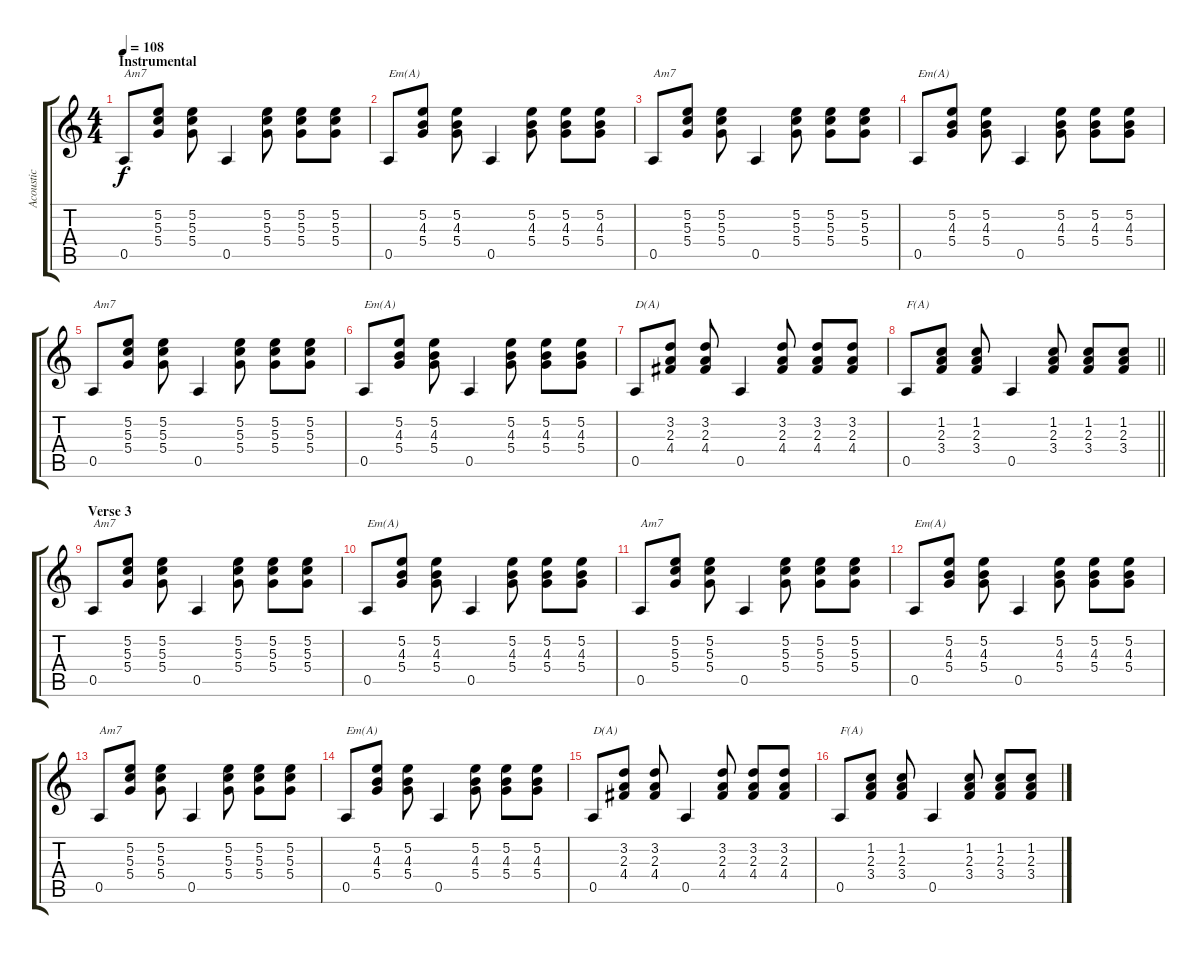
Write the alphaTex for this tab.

\track ("Acoustic" "Acoustic") {instrument acousticguitarsteel}
\staff {score tabs}
\tuning (E4 B3 G3 D3 A2 E2) {hide}
\ts (4 4)
\section ("" "Instrumental")
\tempo 108
\clef g2
\ks c
0.5.8{txt "Am7" dy f} (5.2 5.3 5.4).8 (5.2 5.3 5.4).8 0.5.4 (5.2 5.3 5.4).8 (5.2 5.3 5.4).8 (5.2 5.3 5.4).8 |
0.5.8{txt "Em(A)"} (5.2 4.3 5.4).8 (5.2 4.3 5.4).8 0.5.4 (5.2 4.3 5.4).8 (5.2 4.3 5.4).8 (5.2 4.3 5.4).8 |
0.5.8{txt "Am7"} (5.2 5.3 5.4).8 (5.2 5.3 5.4).8 0.5.4 (5.2 5.3 5.4).8 (5.2 5.3 5.4).8 (5.2 5.3 5.4).8 |
0.5.8{txt "Em(A)"} (5.2 4.3 5.4).8 (5.2 4.3 5.4).8 0.5.4 (5.2 4.3 5.4).8 (5.2 4.3 5.4).8 (5.2 4.3 5.4).8 |
0.5.8{txt "Am7"} (5.2 5.3 5.4).8 (5.2 5.3 5.4).8 0.5.4 (5.2 5.3 5.4).8 (5.2 5.3 5.4).8 (5.2 5.3 5.4).8 |
0.5.8{txt "Em(A)"} (5.2 4.3 5.4).8 (5.2 4.3 5.4).8 0.5.4 (5.2 4.3 5.4).8 (5.2 4.3 5.4).8 (5.2 4.3 5.4).8 |
0.5.8{txt "D(A)"} (3.2 2.3 4.4).8 (3.2 2.3 4.4).8 0.5.4 (3.2 2.3 4.4).8 (3.2 2.3 4.4).8 (3.2 2.3 4.4).8 |
\barLineRight lightlight
0.5.8{txt "F(A)"} (1.2 2.3 3.4).8 (1.2 2.3 3.4).8 0.5.4 (1.2 2.3 3.4).8 (1.2 2.3 3.4).8 (1.2 2.3 3.4).8 |
\section ("" "Verse 3")
0.5.8{txt "Am7"} (5.2 5.3 5.4).8 (5.2 5.3 5.4).8 0.5.4 (5.2 5.3 5.4).8 (5.2 5.3 5.4).8 (5.2 5.3 5.4).8 |
0.5.8{txt "Em(A)"} (5.2 4.3 5.4).8 (5.2 4.3 5.4).8 0.5.4 (5.2 4.3 5.4).8 (5.2 4.3 5.4).8 (5.2 4.3 5.4).8 |
0.5.8{txt "Am7"} (5.2 5.3 5.4).8 (5.2 5.3 5.4).8 0.5.4 (5.2 5.3 5.4).8 (5.2 5.3 5.4).8 (5.2 5.3 5.4).8 |
0.5.8{txt "Em(A)"} (5.2 4.3 5.4).8 (5.2 4.3 5.4).8 0.5.4 (5.2 4.3 5.4).8 (5.2 4.3 5.4).8 (5.2 4.3 5.4).8 |
0.5.8{txt "Am7"} (5.2 5.3 5.4).8 (5.2 5.3 5.4).8 0.5.4 (5.2 5.3 5.4).8 (5.2 5.3 5.4).8 (5.2 5.3 5.4).8 |
0.5.8{txt "Em(A)"} (5.2 4.3 5.4).8 (5.2 4.3 5.4).8 0.5.4 (5.2 4.3 5.4).8 (5.2 4.3 5.4).8 (5.2 4.3 5.4).8 |
0.5.8{txt "D(A)"} (3.2 2.3 4.4).8 (3.2 2.3 4.4).8 0.5.4 (3.2 2.3 4.4).8 (3.2 2.3 4.4).8 (3.2 2.3 4.4).8 |
0.5.8{txt "F(A)"} (1.2 2.3 3.4).8 (1.2 2.3 3.4).8 0.5.4 (1.2 2.3 3.4).8 (1.2 2.3 3.4).8 (1.2 2.3 3.4).8
